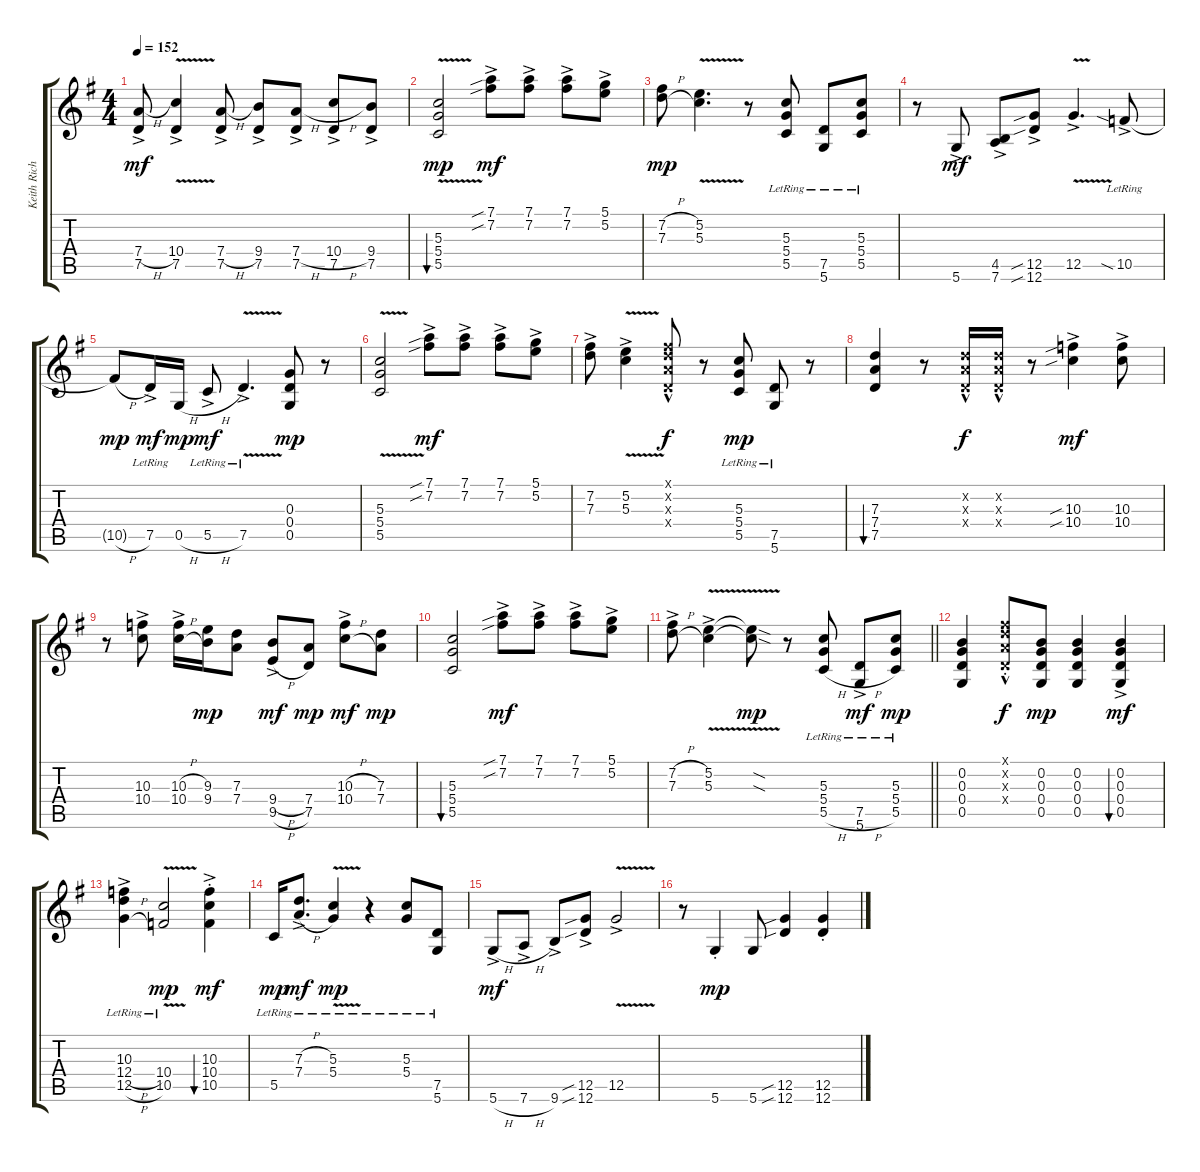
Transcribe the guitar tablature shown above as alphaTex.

\track ("Keith Richards" "Keith Rich") {instrument overdrivenguitar}
\staff {score tabs}
\tuning (D4 B3 G3 D3 G2 D2) {hide}
\ts (4 4)
\tempo 152
\clef g2
\ks g
(7.4{h ac} 7.5{ac}).8{dy mf} (10.4{v ac} 7.5{v ac}).4 (7.4{h ac} 7.5{ac}).8 (9.4{ac} 7.5{ac}).8 (7.4{h ac} 7.5{ac}).8 (10.4{h ac} 7.5{ac}).8 (9.4{ac} 7.5{ac}).8 |
(5.3{v} 5.4{v} 5.5{v}).2{bu 30 dy mp} (7.1{sib ac} 7.2{sib ac}).8{dy mf} (7.1{ac} 7.2{ac}).8 (7.1{ac} 7.2{ac}).8 (5.1{ac} 5.2{ac}).8 |
(7.2{h} 7.3{h}).8{dy mp} (5.2{v} 5.3{v}).4{d} r.8 (5.3{lr} 5.4{lr} 5.5{lr}).8 (7.5{lr} 5.6{lr}).8 (5.3{lr} 5.4{lr} 5.5{lr}).8 |
r.8 5.6{ac}.8{dy mf} (4.5{ac} 7.6{ac}).8 (12.5{sib ac} 12.6{sib ac}).8 12.5{v ac}.4{d} 10.5{sia ac lr}.8 |
10.5{h t}.8{dy mp} 7.5{ac lr}.16{dy mf} 0.5{h}.16{dy mp} 5.5{h ac lr}.8{dy mf} 7.5{v ac lr}.4{d} (0.3 0.4 0.5).8{dy mp} r.8 |
(5.3{v} 5.4{v} 5.5{v}).2 (7.1{sib ac} 7.2{sib ac}).8{dy mf} (7.1{ac} 7.2{ac}).8 (7.1{ac} 7.2{ac}).8 (5.1{ac} 5.2{ac}).8 |
(7.2{ac} 7.3{ac}).8 (5.2{v ac} 5.3{v ac}).4 (4.1{hac x} 3.2{hac x} 2.3{hac x} 0.4{hac x}).8{dy f} r.8 (5.3{lr} 5.4{lr} 5.5{lr}).8{dy mp} (7.5{lr} 5.6{lr}).8 r.8 |
(7.3 7.4 7.5).4{bu 30} r.8 (3.2{hac x} 2.3{hac x} 0.4{hac x}).16{dy f} (3.2{hac x} 2.3{hac x} 0.4{hac x}).16 r.8 (10.3{sib ac} 10.4{sib ac}).4{dy mf} (10.3{ac} 10.4{ac}).8 |
r.8 (10.3{ac} 10.4{ac}).8 (10.3{h ac} 10.4{h ac}).16 (9.3 9.4).16{dy mp} (7.3 7.4).8 (9.4{h ac} 9.5{h ac}).8{dy mf} (7.4 7.5).8{dy mp} (10.3{h ac} 10.4{h ac}).8{dy mf} (7.3 7.4).8{dy mp} |
(5.3 5.4 5.5).2{bu 30} (7.1{sib ac} 7.2{sib ac}).8{dy mf} (7.1{ac} 7.2{ac}).8 (7.1{ac} 7.2{ac}).8 (5.1{ac} 5.2{ac}).8 |
\barLineRight lightlight
(7.2{h ac} 7.3{h ac}).8 (5.2{v ac} 5.3{v ac}).4 (5.2{sod t} 5.3{sod t}).8{dy mp} r.8 (5.3{lr} 5.4{lr} 5.5{h lr}).8 (7.5{h ac lr} 5.6{ac lr}).8{dy mf} (5.3{lr} 5.4{lr} 5.5{lr}).8{dy mp} |
(0.2 0.3 0.4 0.5).4 (4.1{hac st x} 3.2{hac st x} 2.3{hac st x} 0.4{hac st x}).8{dy f} (0.2 0.3 0.4 0.5).8{dy mp} (0.2 0.3 0.4 0.5).4 (0.2{ac} 0.3{ac} 0.4{ac} 0.5{ac}).4{bu 30 dy mf} |
(10.3{ac lr} 12.4{h ac lr} 12.5{h ac lr}).4 (10.4{v lr} 10.5{v lr}).2{dy mp} (10.3{ac st} 10.4{ac st} 10.5{ac st}).4{bu 30 dy mf} |
5.5{lr}.16{dy mp} (7.3{h ac lr} 7.4{h ac lr}).8{d dy mf} (5.3{v lr} 5.4{v lr}).4{dy mp} r.4 (5.3{lr} 5.4{lr}).8 (7.5{lr} 5.6{lr}).8 |
5.6{h ac}.8{dy mf} 7.6{h ac}.8 9.6{ac}.8 (12.5{sib ac} 12.6{sib ac}).8 12.5{v ac}.2 |
r.8 5.6{st}.4{dy mp} 5.6.8 (12.5{sib} 12.6{sib}).4 (12.5{st} 12.6{st}).4
